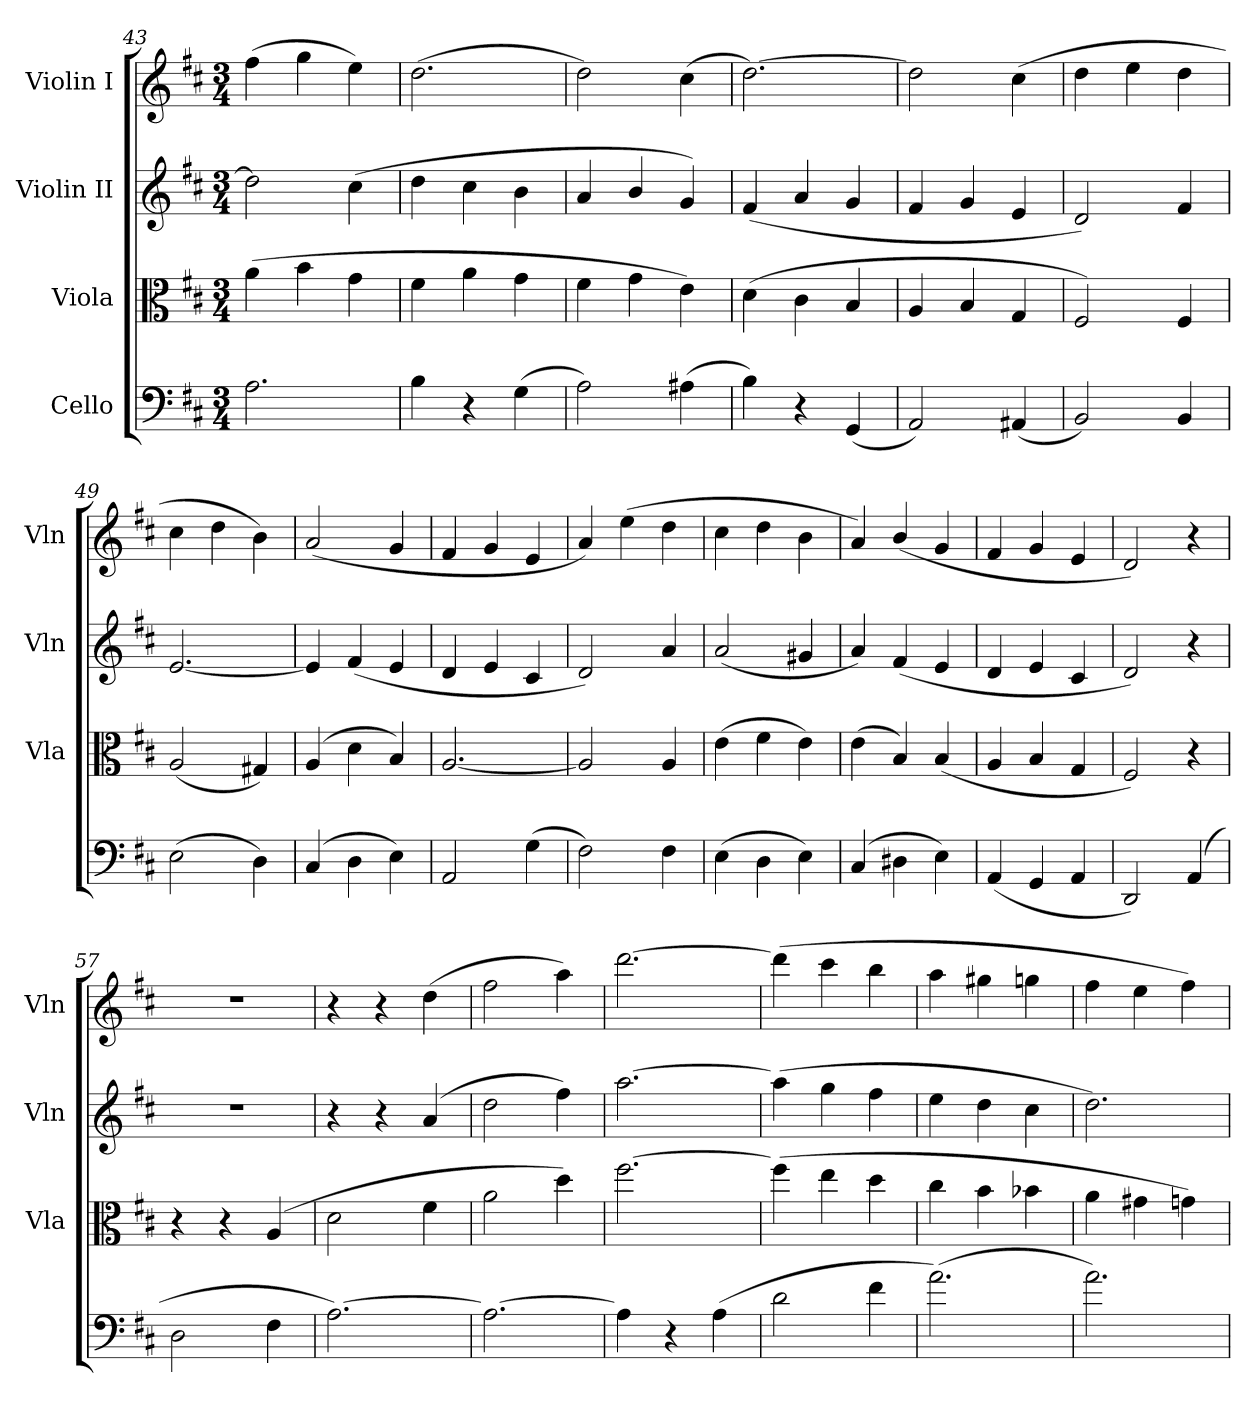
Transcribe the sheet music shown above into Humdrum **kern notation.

**kern	**kern	**kern	**kern
*part4	*part3	*part2	*part1
*staff4	*staff3	*staff2	*staff1
*I"Cello	*I"Viola	*I"Violin II	*I"Violin I
*	*I'Vla	*I'Vln	*I'Vln
*clefF4	*clefC3	*clefG2	*clefG2
*k[f#c#]	*k[f#c#]	*k[f#c#]	*k[f#c#]
*M3/4	*M3/4	*M3/4	*M3/4
=43	=43	=43	=43
2.A\	(>4a\	2dd\]	(>4ff#\
.	4b\	.	4gg\
.	4g\	(>4cc#\	4ee\)
=44	=44	=44	=44
4B\	4f#\	4dd\	(>2.dd\
4r	4a\	4cc#\	.
(>4G\	4g\	4b\	.
=45	=45	=45	=45
2A\)	4f#\	4a/	2dd\)
.	4g\	4b/	.
(>4A#X\	4e\)	4g/)	(>4cc#\
=46	=46	=46	=46
4B\)	(>4d\	(>4f#/	[2.dd\)
4r	4c#\	4a/	.
(<4GG/	4B/	4g/	.
=47	=47	=47	=47
2AA/)	4A/	4f#/	2dd\]
.	4B/	4g/	.
(<4AA#X/	4G/	4e/	(>4cc#\
=48	=48	=48	=48
2BB/)	2F#/)	2d/)	4dd\
.	.	.	4ee\
4BB/	4F#/	4f#/	4dd\
!!LO:LB:g=z
=49	=49	=49	=49
(>2E\	(<2A/	[2.e/	4cc#\
.	.	.	4dd\
4D\)	4G#X/)	.	4b\)
=50	=50	=50	=50
(>4C#/	(>4A/	4e/]	(>2a/
4D\	4d\	(>4f#/	.
4E\)	4B/)	4e/	4g/
=51	=51	=51	=51
2AA/	[2.A/	4d/	4f#/
.	.	4e/	4g/
(>4G\	.	4c#/	4e/
=52	=52	=52	=52
2F#\)	2A/]	2d/)	4a/)
.	.	.	(>4ee\
4F#\	4A/	4a/	4dd\
=53	=53	=53	=53
(>4E\	(>4e\	(<2a/	4cc#\
4D\	4f#\	.	4dd\
4E\)	4e\)	4g#X/	4b\
=54	=54	=54	=54
(>4C#/	(>4e\	4a/)	4a/)
4D#X\	4B/)	(>4f#/	(>4b/
4E\)	(>4B/	4e/	4g/
=55	=55	=55	=55
(<4AA/	4A/	4d/	4f#/
4GG/	4B/	4e/	4g/
4AA/	4G/	4c#/	4e/
=56	=56	=56	=56
2DD/)	2F#/)	2d/)	2d/)
(>4AA/	4r	4r	4r
=57	=57	=57	=57
2D\	4r	2.r	2.r
.	4r	.	.
4F#\	(>4A/	.	.
=58	=58	=58	=58
[2.A\)	2d\	4r	4r
.	.	4r	4r
.	4f#\	(>4a/	(>4dd\
=59	=59	=59	=59
2.A\_	2a\	2dd\	2ff#\
.	4dd\)	4ff#\)	4aa\)
=60	=60	=60	=60
4A\]	[2.ff#\	[2.aa\	[2.ddd\
4r	.	.	.
(>4A\	.	.	.
=61	=61	=61	=61
2d\	(>4ff#\]	(>4aa\]	(>4ddd\]
.	4ee\	4gg\	4ccc#\
4f#\	4dd\	4ff#\	4bb\
=62	=62	=62	=62
(>2.a\)	4cc#\	4ee\	4aa\
.	4b\	4dd\	4gg#X\
.	4b-X\	4cc#\	4ggn\
=63	=63	=63	=63
2.a\)	4a\	2.dd\)	4ff#\
.	4g#X\	.	4ee\
.	4gn\)	.	4ff#\)
=	=	=	=
*-	*-	*-	*-
